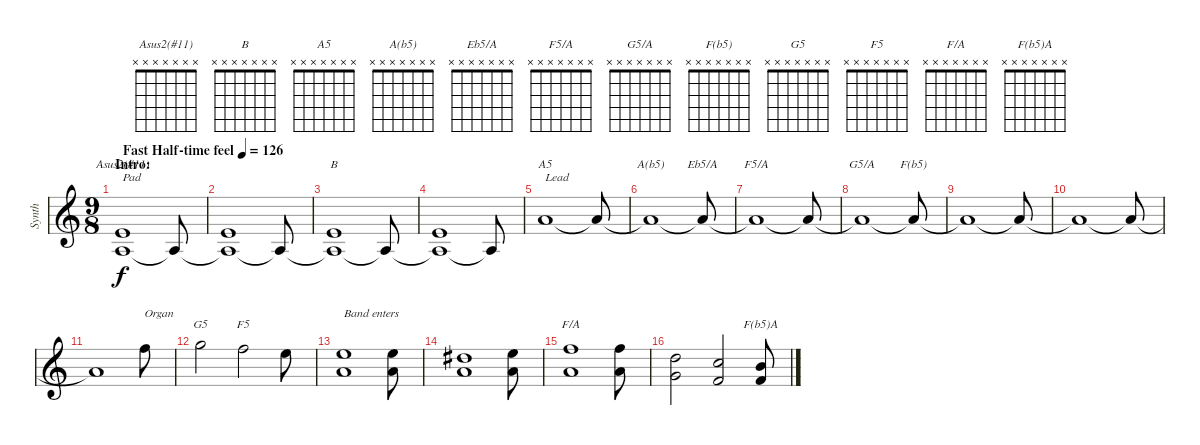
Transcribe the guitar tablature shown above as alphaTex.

\track ("Synth" "Synth") {instrument pad4choir}
\staff {score}
\tuning (E5 B4 G4 D4 A3 E3 B2) {hide}
\chord ("Asus2(#11)" x x x x x x x)
\chord ("B" x x x x x x x)
\chord ("A5" x x x x x x x)
\chord ("A(b5)" x x x x x x x)
\chord ("Eb5/A" x x x x x x x)
\chord ("F5/A" x x x x x x x)
\chord ("G5/A" x x x x x x x)
\chord ("F(b5)" x x x x x x x)
\chord ("G5" x x x x x x x)
\chord ("F5" x x x x x x x)
\chord ("F/A" x x x x x x x)
\chord ("F(b5)A" x x x x x x x)
\ts (9 8)
\section ("" "Intro:")
\tempo (126 "Fast Half-time feel")
\clef g2
\ks c
(2.4 0.5).1{ch "Asus2(#11)" txt "Pad" dy f instrument pad4choir} 0.5{t}.8 |
(2.4 0.5{t}).1 0.5{t}.8 |
(2.4 0.5{t}).1{ch "B"} 0.5{t}.8 |
(2.4 0.5{t}).1 0.5{t}.8 |
2.3.1{ch "A5" txt "Lead" volume 16 instrument lead2sawtooth} 2.3{t}.8 |
2.3{t}.1{ch "A(b5)"} 2.3{t}.8{ch "Eb5/A"} |
2.3{t}.1{ch "F5/A"} 2.3{t}.8 |
2.3{t}.1{ch "G5/A"} 2.3{t}.8{ch "F(b5)"} |
2.3{t}.1 2.3{t}.8 |
2.3{t}.1 2.3{t}.8 |
2.3{t}.1 1.1.8{txt "Organ" volume 13 instrument drawbarorgan} |
3.1.2{ch "G5"} 1.1.2{ch "F5"} 0.1.8 |
(0.1 2.3).1{txt "Band enters"} (0.1 2.3).8 |
(4.2 2.3).1 (0.1 2.3).8 |
(1.1 2.3).1{ch "F/A"} (1.1 2.3).8 |
(3.2 0.3).2 (1.2 3.4).2 (0.2 3.4).8{ch "F(b5)A"}
